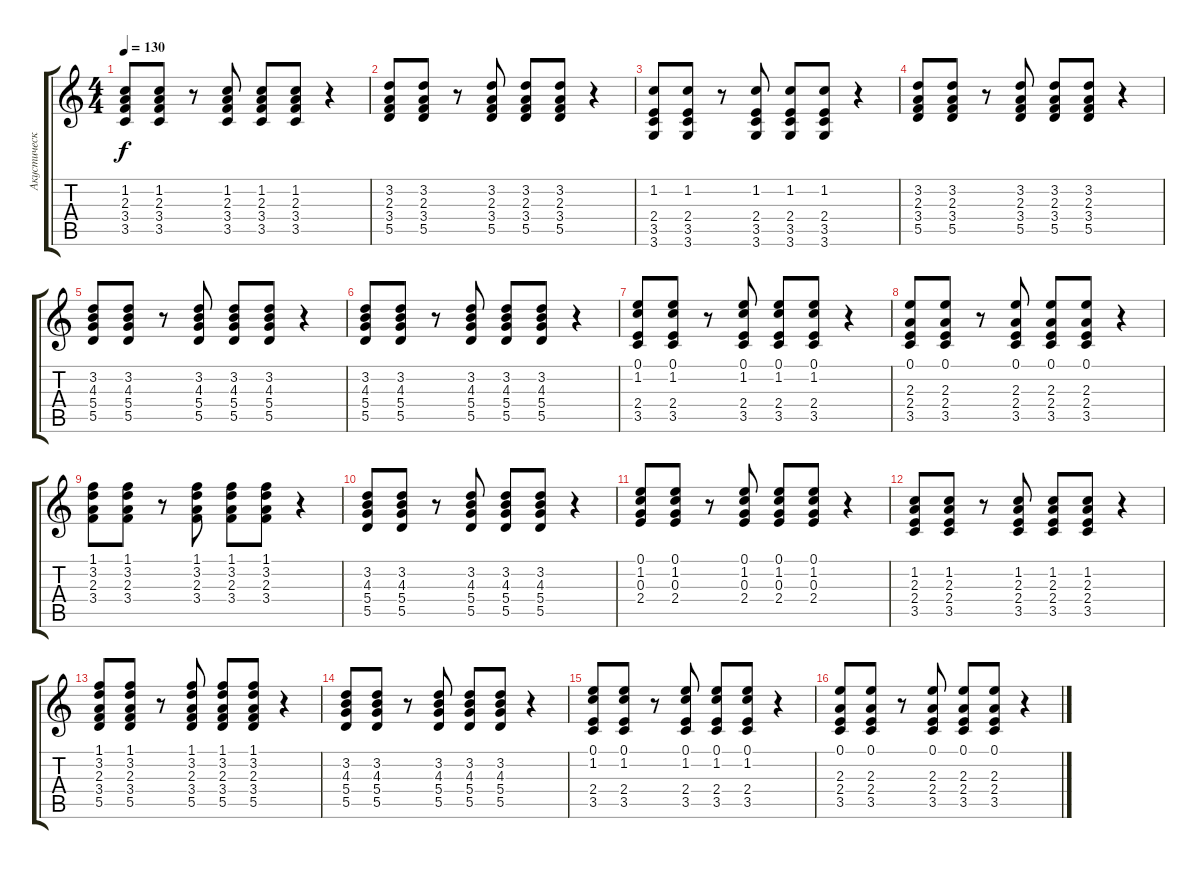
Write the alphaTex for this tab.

\track ("Акустическая гитара" "Акустическ") {instrument acousticguitarsteel}
\staff {score tabs}
\tuning (E4 B3 G3 D3 A2 E2) {hide}
\ts (4 4)
\tempo 130
\clef g2
\ks c
(1.2 2.3 3.4 3.5).8{dy f} (1.2 2.3 3.4 3.5).8 r.8 (1.2 2.3 3.4 3.5).8 (1.2 2.3 3.4 3.5).8 (1.2 2.3 3.4 3.5).8 r.4 |
(3.2 2.3 3.4 5.5).8 (3.2 2.3 3.4 5.5).8 r.8 (3.2 2.3 3.4 5.5).8 (3.2 2.3 3.4 5.5).8 (3.2 2.3 3.4 5.5).8 r.4 |
(1.2 2.4 3.5 3.6).8 (1.2 2.4 3.5 3.6).8 r.8 (1.2 2.4 3.5 3.6).8 (1.2 2.4 3.5 3.6).8 (1.2 2.4 3.5 3.6).8 r.4 |
(3.2 2.3 3.4 5.5).8 (3.2 2.3 3.4 5.5).8 r.8 (3.2 2.3 3.4 5.5).8 (3.2 2.3 3.4 5.5).8 (3.2 2.3 3.4 5.5).8 r.4 |
(3.2 4.3 5.4 5.5).8 (3.2 4.3 5.4 5.5).8 r.8 (3.2 4.3 5.4 5.5).8 (3.2 4.3 5.4 5.5).8 (3.2 4.3 5.4 5.5).8 r.4 |
(3.2 4.3 5.4 5.5).8 (3.2 4.3 5.4 5.5).8 r.8 (3.2 4.3 5.4 5.5).8 (3.2 4.3 5.4 5.5).8 (3.2 4.3 5.4 5.5).8 r.4 |
(0.1 1.2 2.4 3.5).8 (0.1 1.2 2.4 3.5).8 r.8 (0.1 1.2 2.4 3.5).8 (0.1 1.2 2.4 3.5).8 (0.1 1.2 2.4 3.5).8 r.4 |
(0.1 2.3 2.4 3.5).8 (0.1 2.3 2.4 3.5).8 r.8 (0.1 2.3 2.4 3.5).8 (0.1 2.3 2.4 3.5).8 (0.1 2.3 2.4 3.5).8 r.4 |
(1.1 3.2 2.3 3.4).8 (1.1 3.2 2.3 3.4).8 r.8 (1.1 3.2 2.3 3.4).8 (1.1 3.2 2.3 3.4).8 (1.1 3.2 2.3 3.4).8 r.4 |
(3.2 4.3 5.4 5.5).8 (3.2 4.3 5.4 5.5).8 r.8 (3.2 4.3 5.4 5.5).8 (3.2 4.3 5.4 5.5).8 (3.2 4.3 5.4 5.5).8 r.4 |
(0.1 1.2 0.3 2.4).8 (0.1 1.2 0.3 2.4).8 r.8 (0.1 1.2 0.3 2.4).8 (0.1 1.2 0.3 2.4).8 (0.1 1.2 0.3 2.4).8 r.4 |
(1.2 2.3 2.4 3.5).8 (1.2 2.3 2.4 3.5).8 r.8 (1.2 2.3 2.4 3.5).8 (1.2 2.3 2.4 3.5).8 (1.2 2.3 2.4 3.5).8 r.4 |
(1.1 3.2 2.3 3.4 5.5).8 (1.1 3.2 2.3 3.4 5.5).8 r.8 (1.1 3.2 2.3 3.4 5.5).8 (1.1 3.2 2.3 3.4 5.5).8 (1.1 3.2 2.3 3.4 5.5).8 r.4 |
(3.2 4.3 5.4 5.5).8 (3.2 4.3 5.4 5.5).8 r.8 (3.2 4.3 5.4 5.5).8 (3.2 4.3 5.4 5.5).8 (3.2 4.3 5.4 5.5).8 r.4 |
(0.1 1.2 2.4 3.5).8 (0.1 1.2 2.4 3.5).8 r.8 (0.1 1.2 2.4 3.5).8 (0.1 1.2 2.4 3.5).8 (0.1 1.2 2.4 3.5).8 r.4 |
(0.1 2.3 2.4 3.5).8 (0.1 2.3 2.4 3.5).8 r.8 (0.1 2.3 2.4 3.5).8 (0.1 2.3 2.4 3.5).8 (0.1 2.3 2.4 3.5).8 r.4
